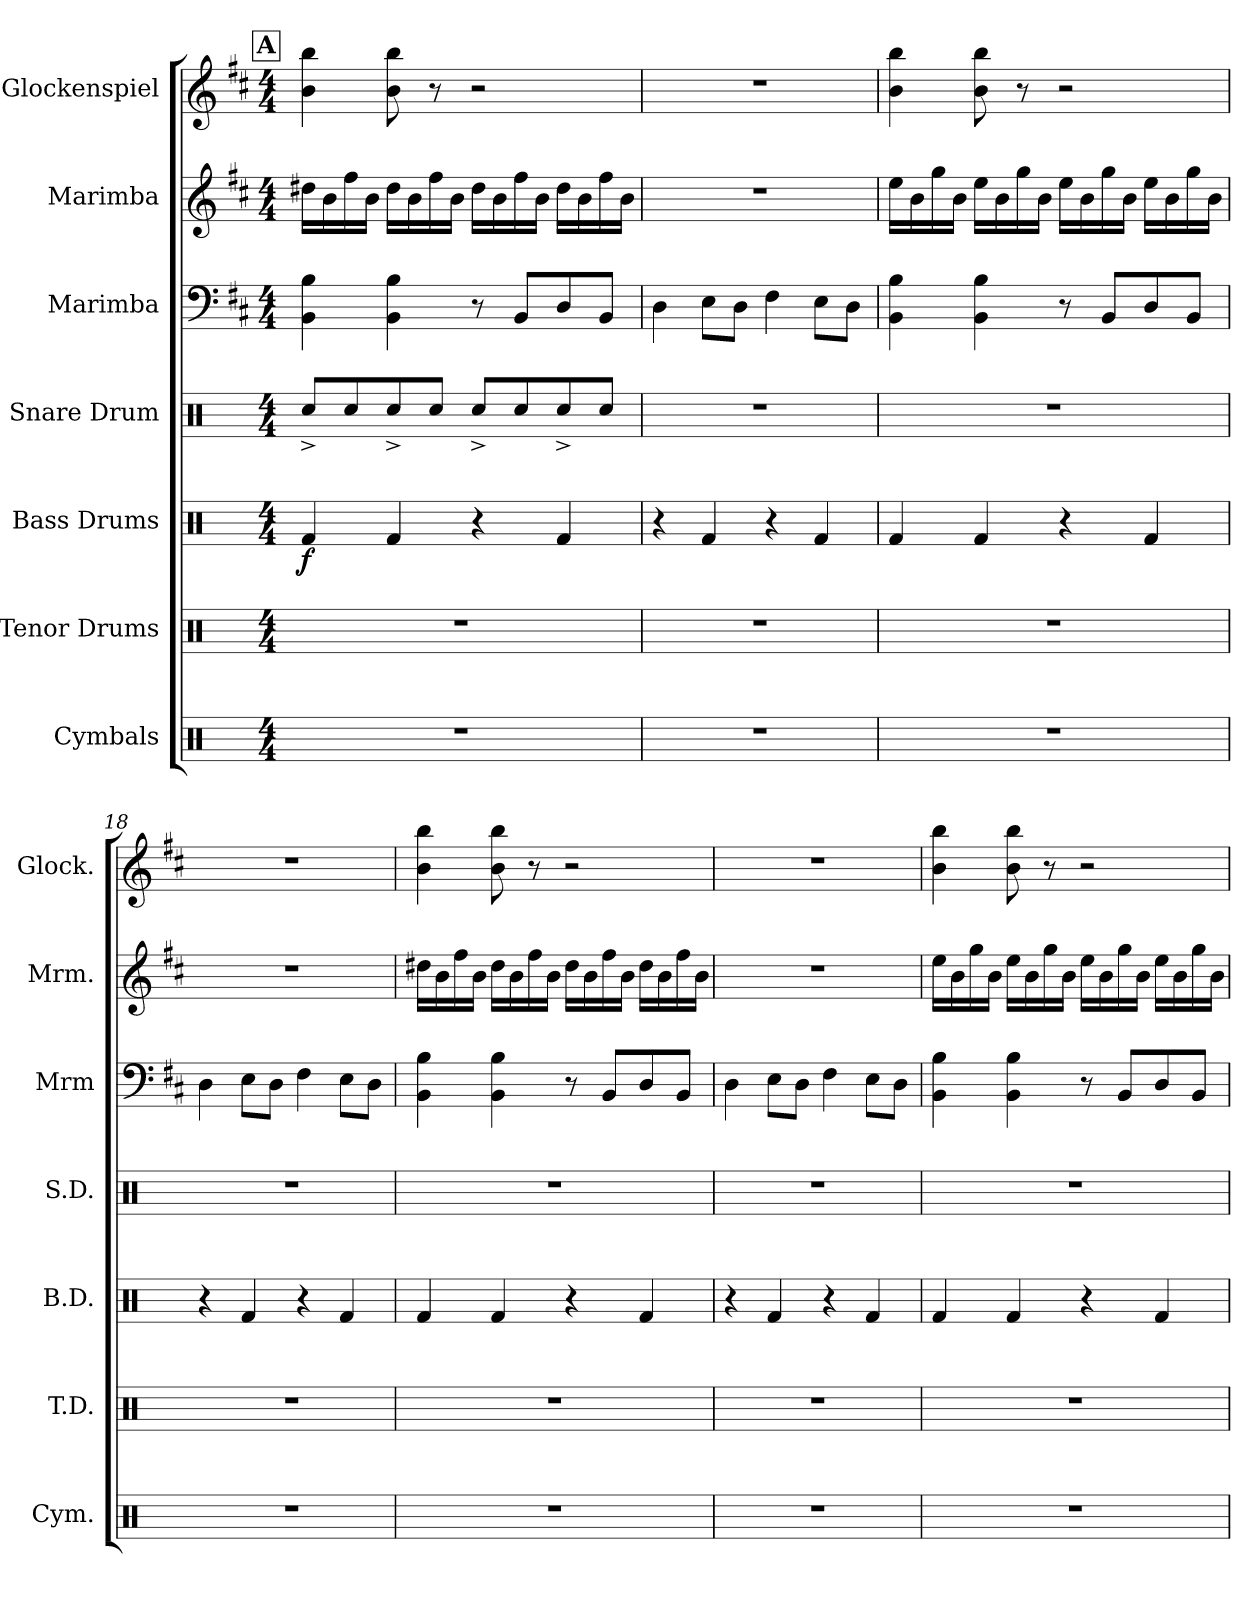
**kern	**kern	**kern	**dynam	**kern	**kern	**kern	**kern
*part7	*part6	*part5	*part5	*part4	*part3	*part2	*part1
*staff7	*staff6	*staff5	*staff5	*staff4	*staff3	*staff2	*staff1
*I"Cymbals	*I"Tenor Drums	*I"Bass Drums	*	*I"Snare Drum	*I"Marimba	*I"Marimba	*I"Glockenspiel
*I'Cym.	*I'T.D.	*I'B.D.	*	*I'S.D.	*I'Mrm	*I'Mrm.	*I'Glock.
*clefX	*clefX	*clefX	*	*clefX	*clefF4	*clefG2	*clefG2
*	*	*	*	*	*	*ITrd7c12	*
*k[]	*k[]	*k[]	*	*k[]	*k[f#c#]	*k[f#c#]	*k[f#c#]
*M4/4	*M4/4	*M4/4	*	*M4/4	*M4/4	*M4/4	*M4/4
!!LO:REH:place=s1:a:B:fs=14:t=A
=15	=15	=15	=15	=15	=15	=15	=15
!	!	!	!LO:DY:b	!	!	!	!
1r	1r	4Rf/	f	8Rcc^/L	4BB\ 4B\	16d#X\LL	4b\ 4bb\
.	.	.	.	.	.	16B\	.
.	.	.	.	8Rcc/	.	16f#\	.
.	.	.	.	.	.	16B\JJ	.
.	.	4Rf/	.	8Rcc^/	4BB\ 4B\	16d#\LL	8b\ 8bb\
.	.	.	.	.	.	16B\	.
.	.	.	.	8Rcc/J	.	16f#\	8r
.	.	.	.	.	.	16B\JJ	.
.	.	4r	.	8Rcc^/L	8r	16d#\LL	2r
.	.	.	.	.	.	16B\	.
.	.	.	.	8Rcc/	8BB/L	16f#\	.
.	.	.	.	.	.	16B\JJ	.
.	.	4Rf/	.	8Rcc^/	8D/	16d#\LL	.
.	.	.	.	.	.	16B\	.
.	.	.	.	8Rcc/J	8BB/J	16f#\	.
.	.	.	.	.	.	16B\JJ	.
=16	=16	=16	=16	=16	=16	=16	=16
1r	1r	4r	.	1r	4D\	1r	1r
.	.	4Rf/	.	.	8E\L	.	.
.	.	.	.	.	8D\J	.	.
.	.	4r	.	.	4F#\	.	.
.	.	4Rf/	.	.	8E\L	.	.
.	.	.	.	.	8D\J	.	.
=17	=17	=17	=17	=17	=17	=17	=17
1r	1r	4Rf/	.	1r	4BB\ 4B\	16e\LL	4b\ 4bb\
.	.	.	.	.	.	16B\	.
.	.	.	.	.	.	16g\	.
.	.	.	.	.	.	16B\JJ	.
.	.	4Rf/	.	.	4BB\ 4B\	16e\LL	8b\ 8bb\
.	.	.	.	.	.	16B\	.
.	.	.	.	.	.	16g\	8r
.	.	.	.	.	.	16B\JJ	.
.	.	4r	.	.	8r	16e\LL	2r
.	.	.	.	.	.	16B\	.
.	.	.	.	.	8BB/L	16g\	.
.	.	.	.	.	.	16B\JJ	.
.	.	4Rf/	.	.	8D/	16e\LL	.
.	.	.	.	.	.	16B\	.
.	.	.	.	.	8BB/J	16g\	.
.	.	.	.	.	.	16B\JJ	.
!!LO:PB:g=z
=18	=18	=18	=18	=18	=18	=18	=18
1r	1r	4r	.	1r	4D\	1r	1r
.	.	4Rf/	.	.	8E\L	.	.
.	.	.	.	.	8D\J	.	.
.	.	4r	.	.	4F#\	.	.
.	.	4Rf/	.	.	8E\L	.	.
.	.	.	.	.	8D\J	.	.
=19	=19	=19	=19	=19	=19	=19	=19
1r	1r	4Rf/	.	1r	4BB\ 4B\	16d#X\LL	4b\ 4bb\
.	.	.	.	.	.	16B\	.
.	.	.	.	.	.	16f#\	.
.	.	.	.	.	.	16B\JJ	.
.	.	4Rf/	.	.	4BB\ 4B\	16d#\LL	8b\ 8bb\
.	.	.	.	.	.	16B\	.
.	.	.	.	.	.	16f#\	8r
.	.	.	.	.	.	16B\JJ	.
.	.	4r	.	.	8r	16d#\LL	2r
.	.	.	.	.	.	16B\	.
.	.	.	.	.	8BB/L	16f#\	.
.	.	.	.	.	.	16B\JJ	.
.	.	4Rf/	.	.	8D/	16d#\LL	.
.	.	.	.	.	.	16B\	.
.	.	.	.	.	8BB/J	16f#\	.
.	.	.	.	.	.	16B\JJ	.
=20	=20	=20	=20	=20	=20	=20	=20
1r	1r	4r	.	1r	4D\	1r	1r
.	.	4Rf/	.	.	8E\L	.	.
.	.	.	.	.	8D\J	.	.
.	.	4r	.	.	4F#\	.	.
.	.	4Rf/	.	.	8E\L	.	.
.	.	.	.	.	8D\J	.	.
=21	=21	=21	=21	=21	=21	=21	=21
1r	1r	4Rf/	.	1r	4BB\ 4B\	16e\LL	4b\ 4bb\
.	.	.	.	.	.	16B\	.
.	.	.	.	.	.	16g\	.
.	.	.	.	.	.	16B\JJ	.
.	.	4Rf/	.	.	4BB\ 4B\	16e\LL	8b\ 8bb\
.	.	.	.	.	.	16B\	.
.	.	.	.	.	.	16g\	8r
.	.	.	.	.	.	16B\JJ	.
.	.	4r	.	.	8r	16e\LL	2r
.	.	.	.	.	.	16B\	.
.	.	.	.	.	8BB/L	16g\	.
.	.	.	.	.	.	16B\JJ	.
.	.	4Rf/	.	.	8D/	16e\LL	.
.	.	.	.	.	.	16B\	.
.	.	.	.	.	8BB/J	16g\	.
.	.	.	.	.	.	16B\JJ	.
=	=	=	=	=	=	=	=
*-	*-	*-	*-	*-	*-	*-	*-
